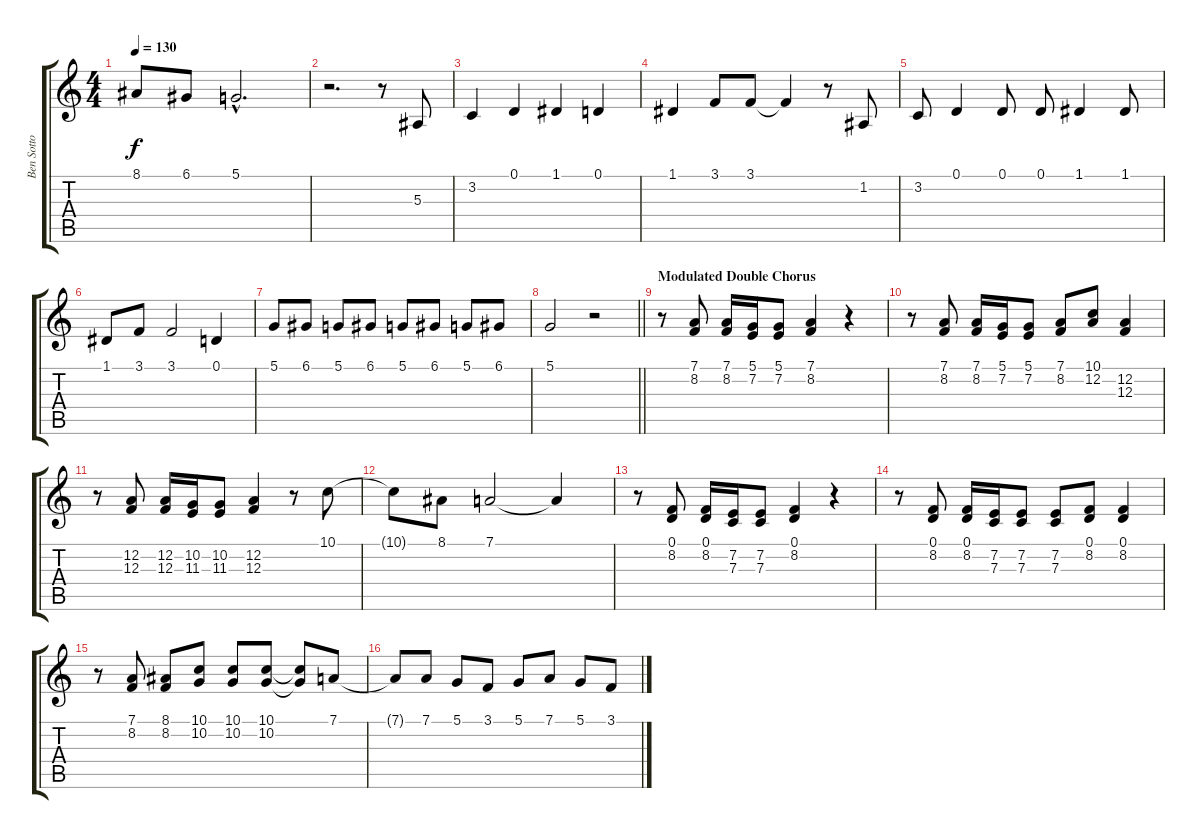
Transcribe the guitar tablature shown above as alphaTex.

\track ("Ben Sotto (Vocals)" "Ben Sotto ") {instrument lead2sawtooth}
\staff {score tabs}
\tuning (D4 A3 F3 C3 G2 D2) {hide}
\ts (4 4)
\tempo 130
\clef g2
\ks c
8.1.8{dy f} 6.1.8 5.1{hac}.2{d} |
r.2{d} r.8 5.3.8 |
3.2.4 0.1.4 1.1.4 0.1.4 |
1.1.4 3.1.8 3.1.8 3.1{t}.4 r.8 1.2.8 |
3.2.8 0.1.4 0.1.8 0.1.8 1.1.4 1.1.8 |
1.1.8 3.1.8 3.1.2 0.1.4 |
5.1.8 6.1.8 5.1.8 6.1.8 5.1.8 6.1.8 5.1.8 6.1.8 |
\barLineRight lightlight
5.1.2 r.2 |
\section ("" "Modulated Double Chorus")
r.8 (7.1 8.2).8 (7.1 8.2).16 (5.1 7.2).16 (5.1 7.2).8 (7.1 8.2).4 r.4 |
r.8 (7.1 8.2).8 (7.1 8.2).16 (5.1 7.2).16 (5.1 7.2).8 (7.1 8.2).8 (10.1 12.2).8 (12.2 12.3).4 |
r.8 (12.2 12.3).8 (12.2 12.3).16 (10.2 11.3).16 (10.2 11.3).8 (12.2 12.3).4 r.8 10.1.8 |
10.1{t}.8 8.1.8 7.1.2 7.1{t}.4 |
r.8 (0.1 8.2).8 (0.1 8.2).16 (7.2 7.3).16 (7.2 7.3).8 (0.1 8.2).4 r.4 |
r.8 (0.1 8.2).8 (0.1 8.2).16 (7.2 7.3).16 (7.2 7.3).8 (7.2 7.3).8 (0.1 8.2).8 (0.1 8.2).4 |
r.8 (7.1 8.2).8 (8.1 8.2).8 (10.1 10.2).8 (10.1 10.2).8 (10.1 10.2).8 (10.1{t} 10.2{t}).8 7.1.8 |
7.1{t}.8 7.1.8 5.1.8 3.1.8 5.1.8 7.1.8 5.1.8 3.1.8
